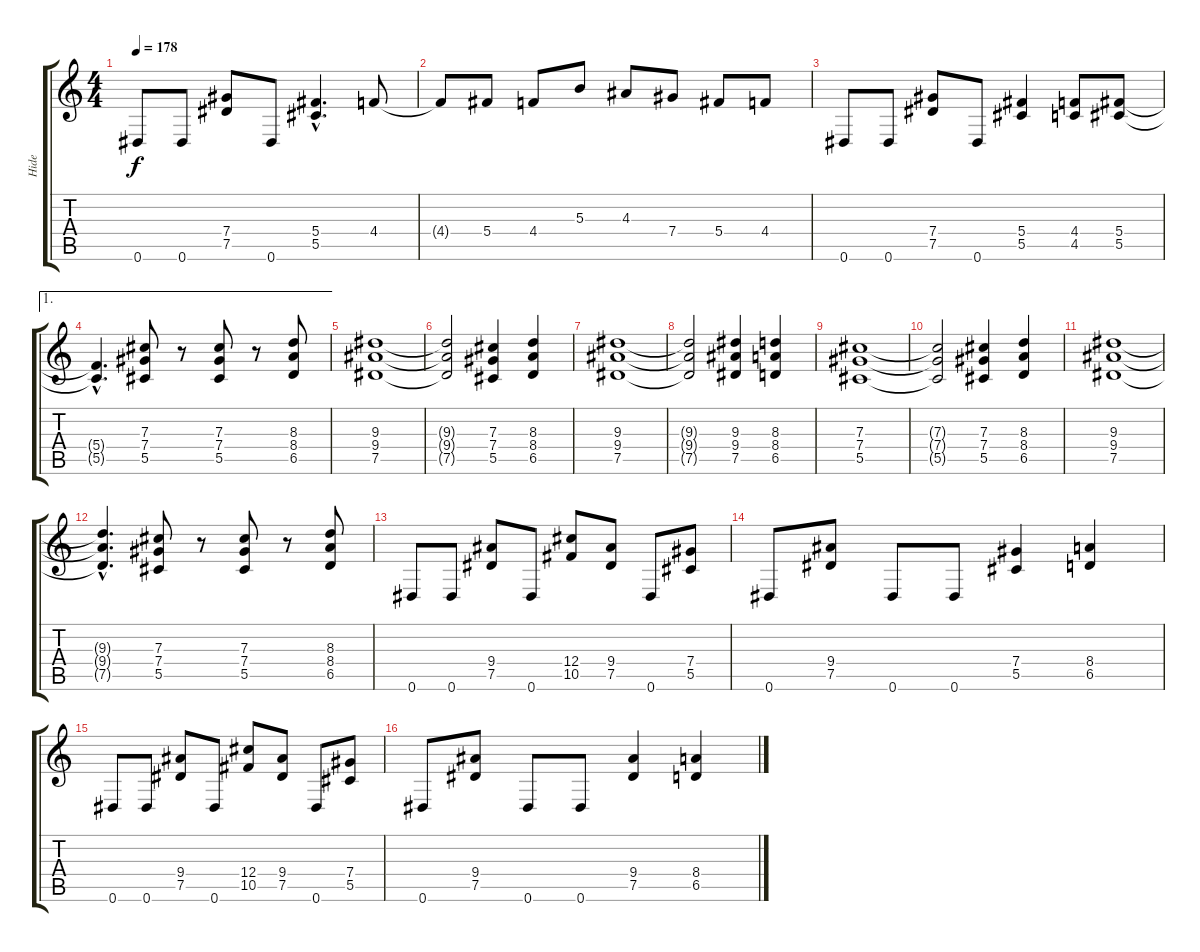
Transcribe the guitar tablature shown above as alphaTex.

\track ("Hide" "Hide") {instrument distortionguitar}
\staff {score tabs}
\tuning (Eb4 Bb3 Gb3 Db3 Ab2 Eb2) {hide}
\ts (4 4)
\tempo 178
\clef g2
\ks c
0.6.8{dy f} 0.6.8 (7.4 7.5).8 0.6.8 (5.4{hac} 5.5{hac}).4{d} 4.4.8 |
4.4{t}.8 5.4.8 4.4.8 5.3.8 4.3.8 7.4.8 5.4.8 4.4.8 |
0.6.8 0.6.8 (7.4 7.5).8 0.6.8 (5.4 5.5).4 (4.4 4.5).8 (5.4 5.5).8 |
\ae 1
(5.4{hac t} 5.5{hac t}).4{d} (7.3 7.4 5.5).8 r.8 (7.3 7.4 5.5).8 r.8 (8.3 8.4 6.5).8 |
(9.3 9.4 7.5).1 |
(9.3{t} 9.4{t} 7.5{t}).2 (7.3 7.4 5.5).4 (8.3 8.4 6.5).4 |
(9.3 9.4 7.5).1 |
(9.3{t} 9.4{t} 7.5{t}).2 (9.3 9.4 7.5).4 (8.3 8.4 6.5).4 |
(7.3 7.4 5.5).1 |
(7.3{t} 7.4{t} 5.5{t}).2 (7.3 7.4 5.5).4 (8.3 8.4 6.5).4 |
(9.3 9.4 7.5).1 |
(9.3{hac t} 9.4{hac t} 7.5{hac t}).4{d} (7.3 7.4 5.5).8 r.8 (7.3 7.4 5.5).8 r.8 (8.3 8.4 6.5).8 |
0.6.8 0.6.8 (9.4 7.5).8 0.6.8 (12.4 10.5).8 (9.4 7.5).8 0.6.8 (7.4 5.5).8 |
0.6.8 (9.4 7.5).8 0.6.8 0.6.8 (7.4 5.5).4 (8.4 6.5).4 |
0.6.8 0.6.8 (9.4 7.5).8 0.6.8 (12.4 10.5).8 (9.4 7.5).8 0.6.8 (7.4 5.5).8 |
0.6.8 (9.4 7.5).8 0.6.8 0.6.8 (9.4 7.5).4 (8.4 6.5).4
